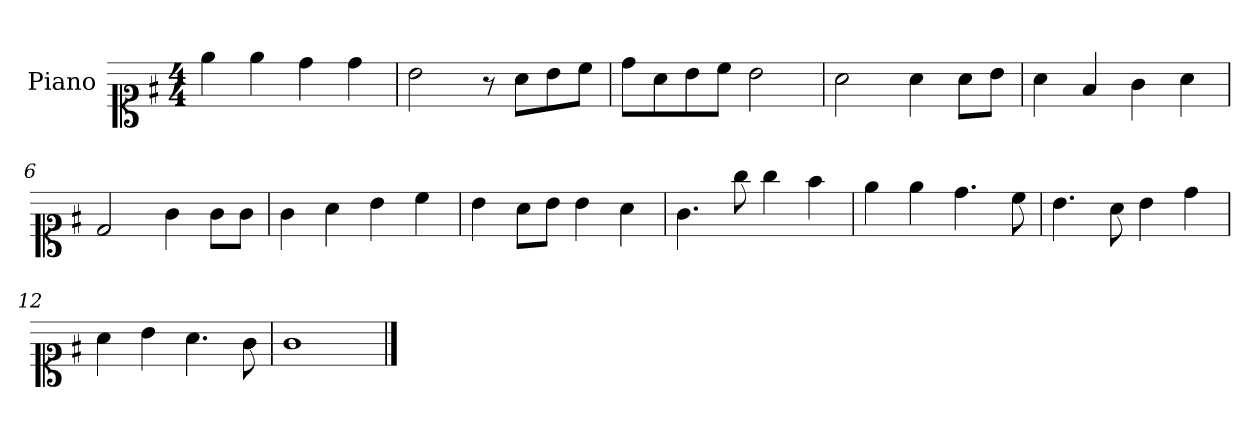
**kern
*part1
*staff1
*I"Piano
*I'Pno.
*clefC1
*k[f#]
*M4/4
=1
4ee\
4ee\
4dd\
4dd\
=2
2b\
8r
8a\L
8b\
8cc\J
=3
8dd\L
8a\
8b\
8cc\J
2b\
=4
2a\
4a\
8a\L
8b\J
=5
4a\
4f#/
4g\
4a\
=6
2d/
4g\
8g\L
8g\J
=7
4g\
4a\
4b\
4cc\
=8
4b\
8a\L
8b\J
4b\
4a\
=9
4.g\
8gg\
4gg\
4ff#\
=10
4ee\
4ee\
4.dd\
8cc\
=11
4.b\
8a\
4b\
4dd\
=12
4a\
4b\
4.a\
8g\
=13
1g
==
*-
